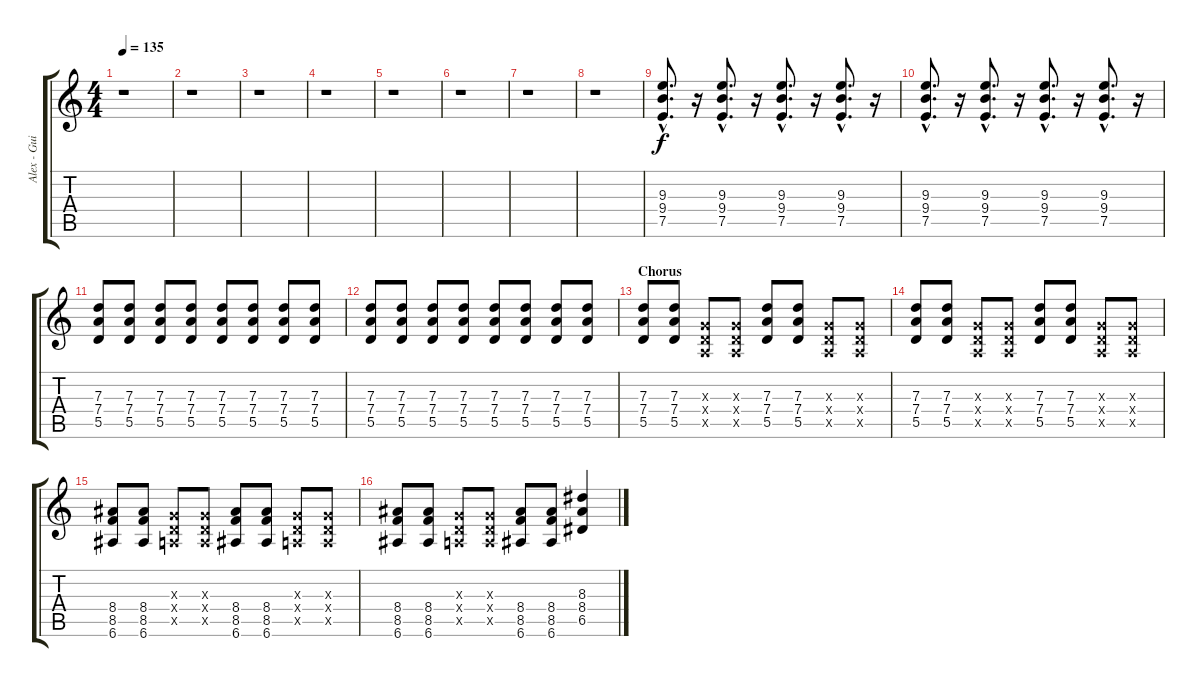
\track ("Alex - Guitar" "Alex - Gui") {instrument overdrivenguitar}
\staff {score tabs}
\tuning (E4 B3 G3 D3 A2 E2) {hide}
\ts (4 4)
\tempo 135
\clef g2
\ks c
r.1{dy f} |
r.1 |
r.1 |
r.1 |
r.1 |
r.1 |
r.1 |
r.1 |
(9.3{hac} 9.4{hac} 7.5{hac}).8{d} r.16 (9.3{hac} 9.4{hac} 7.5{hac}).8{d} r.16 (9.3{hac} 9.4{hac} 7.5{hac}).8{d} r.16 (9.3{hac} 9.4{hac} 7.5{hac}).8{d} r.16 |
(9.3{hac} 9.4{hac} 7.5{hac}).8{d} r.16 (9.3{hac} 9.4{hac} 7.5{hac}).8{d} r.16 (9.3{hac} 9.4{hac} 7.5{hac}).8{d} r.16 (9.3{hac} 9.4{hac} 7.5{hac}).8{d} r.16 |
(7.3 7.4 5.5).8 (7.3 7.4 5.5).8 (7.3 7.4 5.5).8 (7.3 7.4 5.5).8 (7.3 7.4 5.5).8 (7.3 7.4 5.5).8 (7.3 7.4 5.5).8 (7.3 7.4 5.5).8 |
(7.3 7.4 5.5).8 (7.3 7.4 5.5).8 (7.3 7.4 5.5).8 (7.3 7.4 5.5).8 (7.3 7.4 5.5).8 (7.3 7.4 5.5).8 (7.3 7.4 5.5).8 (7.3 7.4 5.5).8 |
\section ("" "Chorus")
(7.3 7.4 5.5).8 (7.3 7.4 5.5).8 (0.3{x} 0.4{x} 0.5{x}).8 (0.3{x} 0.4{x} 0.5{x}).8 (7.3 7.4 5.5).8 (7.3 7.4 5.5).8 (0.3{x} 0.4{x} 0.5{x}).8 (0.3{x} 0.4{x} 0.5{x}).8 |
(7.3 7.4 5.5).8 (7.3 7.4 5.5).8 (0.3{x} 0.4{x} 0.5{x}).8 (0.3{x} 0.4{x} 0.5{x}).8 (7.3 7.4 5.5).8 (7.3 7.4 5.5).8 (0.3{x} 0.4{x} 0.5{x}).8 (0.3{x} 0.4{x} 0.5{x}).8 |
(8.4 8.5 6.6).8 (8.4 8.5 6.6).8 (0.3{x} 0.4{x} 0.5{x}).8 (0.3{x} 0.4{x} 0.5{x}).8 (8.4 8.5 6.6).8 (8.4 8.5 6.6).8 (0.3{x} 0.4{x} 0.5{x}).8 (0.3{x} 0.4{x} 0.5{x}).8 |
(8.4 8.5 6.6).8 (8.4 8.5 6.6).8 (0.3{x} 0.4{x} 0.5{x}).8 (0.3{x} 0.4{x} 0.5{x}).8 (8.4 8.5 6.6).8 (8.4 8.5 6.6).8 (8.3 8.4 6.5).4
